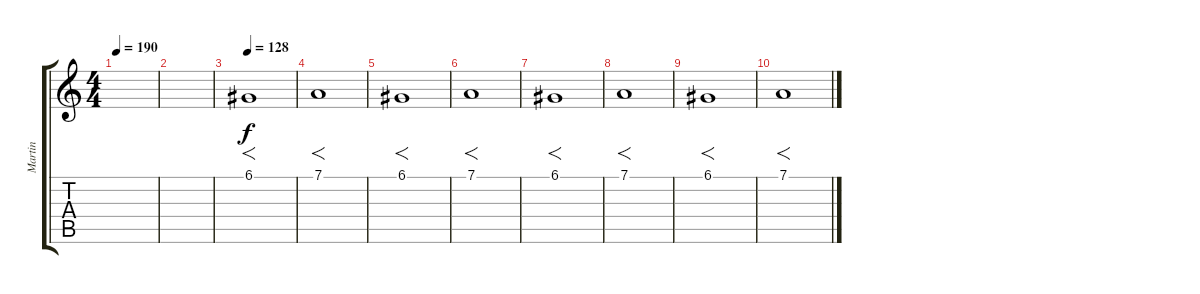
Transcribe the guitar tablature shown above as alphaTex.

\track ("Martin" "Martin") {instrument choiraahs}
\staff {score tabs}
\tuning (D4 A3 F3 C3 G2 D2) {hide}
\ts (4 4)
\tempo 190
\clef g2
\ks c
|
|
\tempo 128
6.1.1{f volume 11} |
7.1.1{f} |
6.1.1{f} |
7.1.1{f} |
6.1.1{f} |
7.1.1{f} |
6.1.1{f} |
7.1.1{f}
